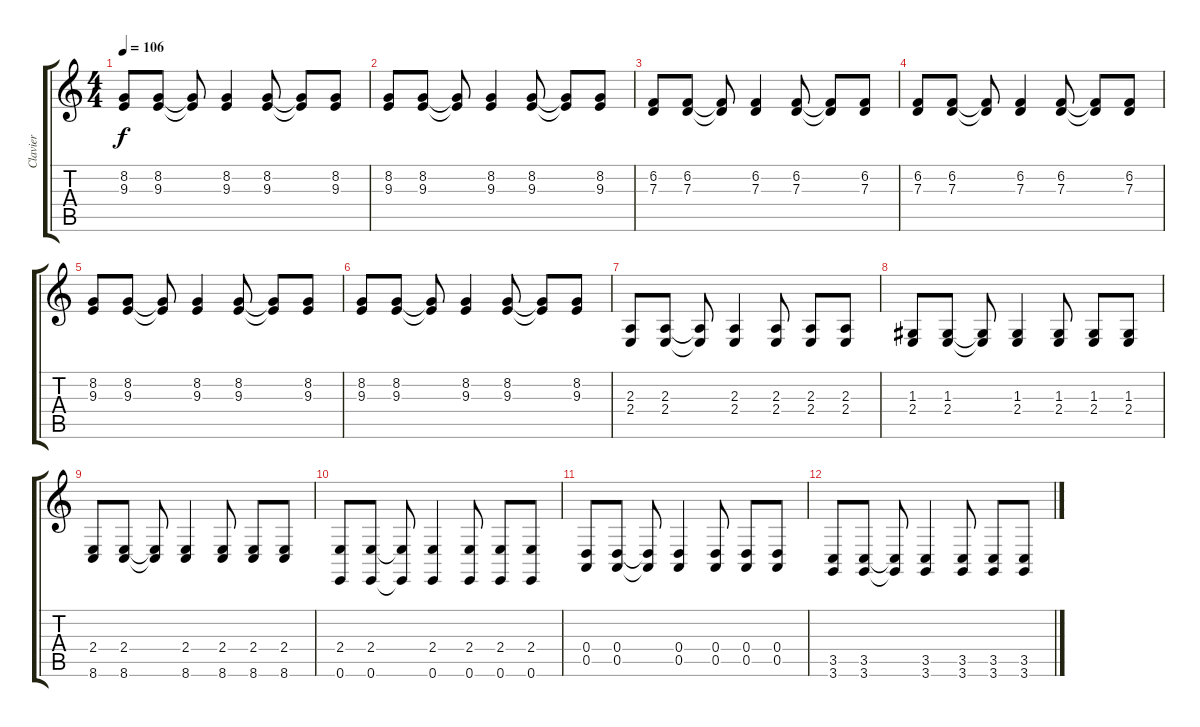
\track ("Clavier" "Clavier") {instrument electricpiano1}
\staff {score tabs}
\tuning (E4 B3 G3 D3 A2 E2) {hide}
\ts (4 4)
\tempo 106
\clef g2
\ks c
(8.2 9.3).8{dy f} (8.2 9.3).8 (8.2{t} 9.3{t}).8 (8.2 9.3).4 (8.2 9.3).8 (8.2{t} 9.3{t}).8 (8.2 9.3).8 |
(8.2 9.3).8 (8.2 9.3).8 (8.2{t} 9.3{t}).8 (8.2 9.3).4 (8.2 9.3).8 (8.2{t} 9.3{t}).8 (8.2 9.3).8 |
(6.2 7.3).8{volume 16} (6.2 7.3).8 (6.2{t} 7.3{t}).8 (6.2 7.3).4 (6.2 7.3).8 (6.2{t} 7.3{t}).8 (6.2 7.3).8 |
(6.2 7.3).8 (6.2 7.3).8 (6.2{t} 7.3{t}).8 (6.2 7.3).4 (6.2 7.3).8 (6.2{t} 7.3{t}).8 (6.2 7.3).8 |
(8.2 9.3).8 (8.2 9.3).8 (8.2{t} 9.3{t}).8 (8.2 9.3).4 (8.2 9.3).8 (8.2{t} 9.3{t}).8 (8.2 9.3).8 |
(8.2 9.3).8 (8.2 9.3).8 (8.2{t} 9.3{t}).8 (8.2 9.3).4 (8.2 9.3).8 (8.2{t} 9.3{t}).8 (8.2 9.3).8 |
(2.3 2.4).8 (2.3 2.4).8 (2.3{t} 2.4{t}).8 (2.3 2.4).4 (2.3 2.4).8 (2.3 2.4).8 (2.3 2.4).8 |
(1.3 2.4).8 (1.3 2.4).8 (1.3{t} 2.4{t}).8 (1.3 2.4).4 (1.3 2.4).8 (1.3 2.4).8 (1.3 2.4).8 |
(2.4 8.6).8 (2.4 8.6).8 (2.4{t} 8.6{t}).8 (2.4 8.6).4 (2.4 8.6).8 (2.4 8.6).8 (2.4 8.6).8 |
(2.4 0.6).8 (2.4 0.6).8 (2.4{t} 0.6{t}).8 (2.4 0.6).4 (2.4 0.6).8 (2.4 0.6).8 (2.4 0.6).8 |
(0.4 0.5).8 (0.4 0.5).8 (0.4{t} 0.5{t}).8 (0.4 0.5).4 (0.4 0.5).8 (0.4 0.5).8 (0.4 0.5).8 |
(3.5 3.6).8 (3.5 3.6).8 (3.5{t} 3.6{t}).8 (3.5 3.6).4 (3.5 3.6).8 (3.5 3.6).8 (3.5 3.6).8
